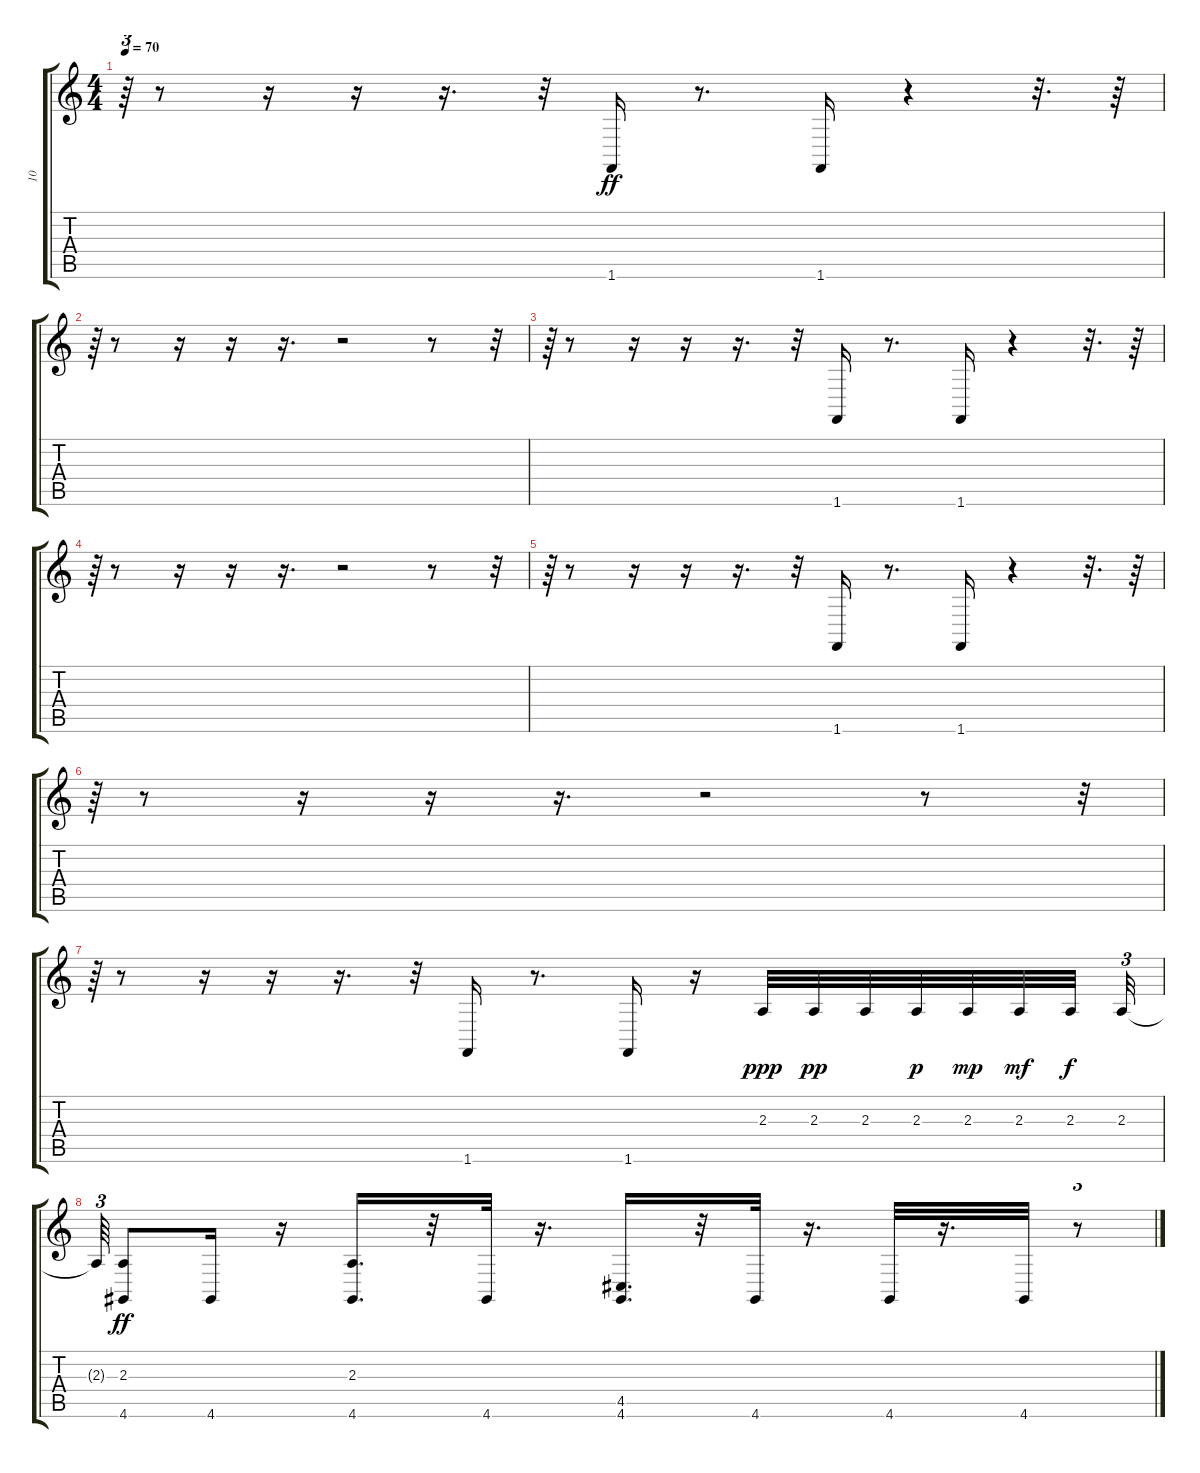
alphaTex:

\track ("10" "10") {instrument acousticgrandpiano}
\staff {score tabs}
\tuning (E4 B3 G3 D3 A2 E2) {hide}
\ts (4 4)
\tempo 70
\clef g2
\ks c
r.64{tu (3 2) dy ff} r.8 r.16 r.16 r.16{d} r.32 1.6.16 r.8{d} 1.6.16 r.4 r.32{d} r.64 |
r.64{tu (3 2)} r.8 r.16 r.16 r.16{d} r.2 r.8 r.32{tu (3 2)} |
r.64{tu (3 2)} r.8 r.16 r.16 r.16{d} r.32 1.6.16 r.8{d} 1.6.16 r.4 r.32{d} r.64 |
r.64{tu (3 2)} r.8 r.16 r.16 r.16{d} r.2 r.8 r.32{tu (3 2)} |
r.64{tu (3 2)} r.8 r.16 r.16 r.16{d} r.32 1.6.16 r.8{d} 1.6.16 r.4 r.32{d} r.64 |
r.64{tu (3 2)} r.8 r.16 r.16 r.16{d} r.2 r.8 r.32{tu (3 2)} |
r.64{tu (3 2)} r.8 r.16 r.16 r.16{d} r.32 1.6.16 r.8{d} 1.6.16 r.16 2.3.32{dy ppp} 2.3.32{dy pp} 2.3.32 2.3.32{dy p} 2.3.32{dy mp} 2.3.32{dy mf} 2.3.32{dy f beam splitsecondary} 2.3.32{tu (3 2)} |
2.3{t}.64{tu (3 2)} (2.3 4.6).8{dy ff} 4.6.16 r.16 (2.3 4.6).16{d} r.32 4.6.32 r.16{d} (4.5 4.6).16{d} r.32 4.6.32 r.16{d} 4.6.32 r.16{d} 4.6.32 r.8{tu (3 2)}
